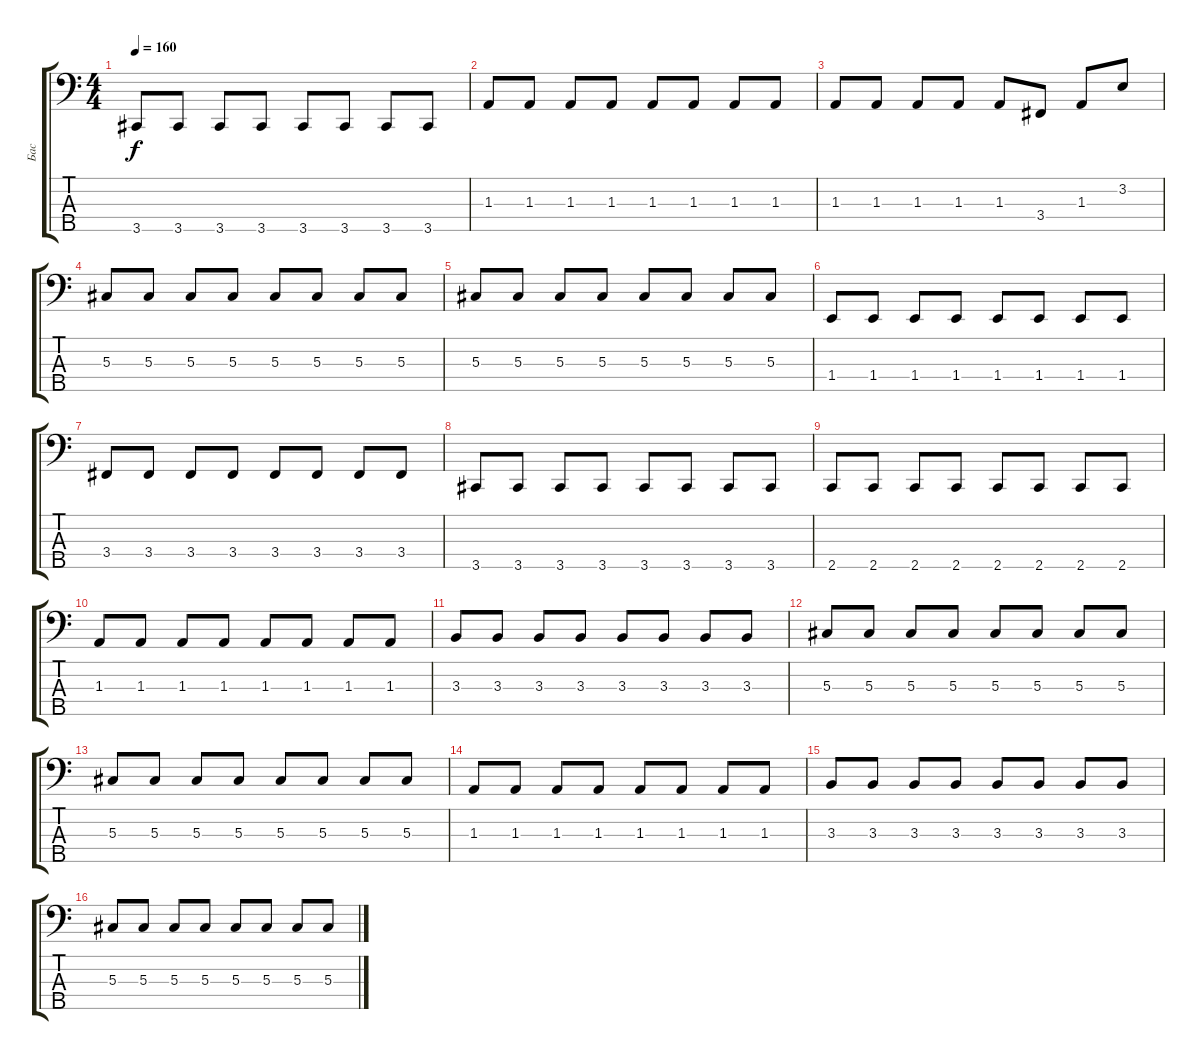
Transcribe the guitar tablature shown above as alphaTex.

\track ("Бас" "Бас") {instrument electricbasspick}
\staff {score tabs}
\tuning (Gb2 Db2 Ab1 Eb1 Bb0) {hide}
\ts (4 4)
\tempo 160
\clef f4
\ks c
3.5.8{dy f} 3.5.8 3.5.8 3.5.8 3.5.8 3.5.8 3.5.8 3.5.8 |
1.3.8 1.3.8 1.3.8 1.3.8 1.3.8 1.3.8 1.3.8 1.3.8 |
1.3.8 1.3.8 1.3.8 1.3.8 1.3.8 3.4.8 1.3.8 3.2.8 |
5.3.8 5.3.8 5.3.8 5.3.8 5.3.8 5.3.8 5.3.8 5.3.8 |
5.3.8 5.3.8 5.3.8 5.3.8 5.3.8 5.3.8 5.3.8 5.3.8 |
1.4.8 1.4.8 1.4.8 1.4.8 1.4.8 1.4.8 1.4.8 1.4.8 |
3.4.8 3.4.8 3.4.8 3.4.8 3.4.8 3.4.8 3.4.8 3.4.8 |
3.5.8 3.5.8 3.5.8 3.5.8 3.5.8 3.5.8 3.5.8 3.5.8 |
2.5.8 2.5.8 2.5.8 2.5.8 2.5.8 2.5.8 2.5.8 2.5.8 |
1.3.8 1.3.8 1.3.8 1.3.8 1.3.8 1.3.8 1.3.8 1.3.8 |
3.3.8 3.3.8 3.3.8 3.3.8 3.3.8 3.3.8 3.3.8 3.3.8 |
5.3.8 5.3.8 5.3.8 5.3.8 5.3.8 5.3.8 5.3.8 5.3.8 |
5.3.8 5.3.8 5.3.8 5.3.8 5.3.8 5.3.8 5.3.8 5.3.8 |
1.3.8 1.3.8 1.3.8 1.3.8 1.3.8 1.3.8 1.3.8 1.3.8 |
3.3.8 3.3.8 3.3.8 3.3.8 3.3.8 3.3.8 3.3.8 3.3.8 |
5.3.8 5.3.8 5.3.8 5.3.8 5.3.8 5.3.8 5.3.8 5.3.8
